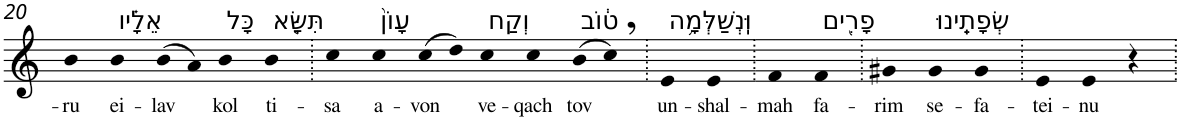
**kern	**text
*part1	*part1
*staff1	*staff1
*I"Piano	*
*I'Pno	*
!!LO:PB:g=z
*clefG2	*
*k[]	*
=20	=20
!	!LO:LY:b
4b	-ru
!LO:TX:a:t=אֵלָ֗יו	!
!	!LO:LY:b
4b	ei-
!	!LO:LY:b
(>8b	-lav
8a)	.
!LO:TX:a:t=כָּל	!
!	!LO:LY:b
4b	kol
!LO:TX:a:t=תִּשָּׂ֤א	!
!	!LO:LY:b
4b	ti-
=21.	=21.
!	!LO:LY:b
4cc	-sa
!LO:TX:a:t=עָוֺן֙	!
!	!LO:LY:b
4cc	a-
!	!LO:LY:b
(>8cc	-von
8dd)	.
!LO:TX:a:t=וְקַח	!
!	!LO:LY:b
4cc	ve-
!	!LO:LY:b
4cc	-qach
!LO:TX:a:t=ט֔וֹב	!
!	!LO:LY:b
(>8b	tov
8cc,)	.
=22.	=22.
!LO:TX:a:t=וּֽנְשַׁלְּמָ֥ה	!
!	!LO:LY:b
4e	un-
!	!LO:LY:b
4e	-shal-
=23.	=23.
!	!LO:LY:b
4f	-mah
!LO:TX:a:t=פָרִ֖ים	!
!	!LO:LY:b
4f	fa-
=24.	=24.
!	!LO:LY:b
4g#X	-rim
!LO:TX:a:t=שְׂפָתֵֽינוּ	!
!	!LO:LY:b
4g#	se-
!	!LO:LY:b
4g#	-fa-
=25.	=25.
!	!LO:LY:b
4e	-tei-
!	!LO:LY:b
4e	-nu
4r	.
=.	=.
*-	*-
